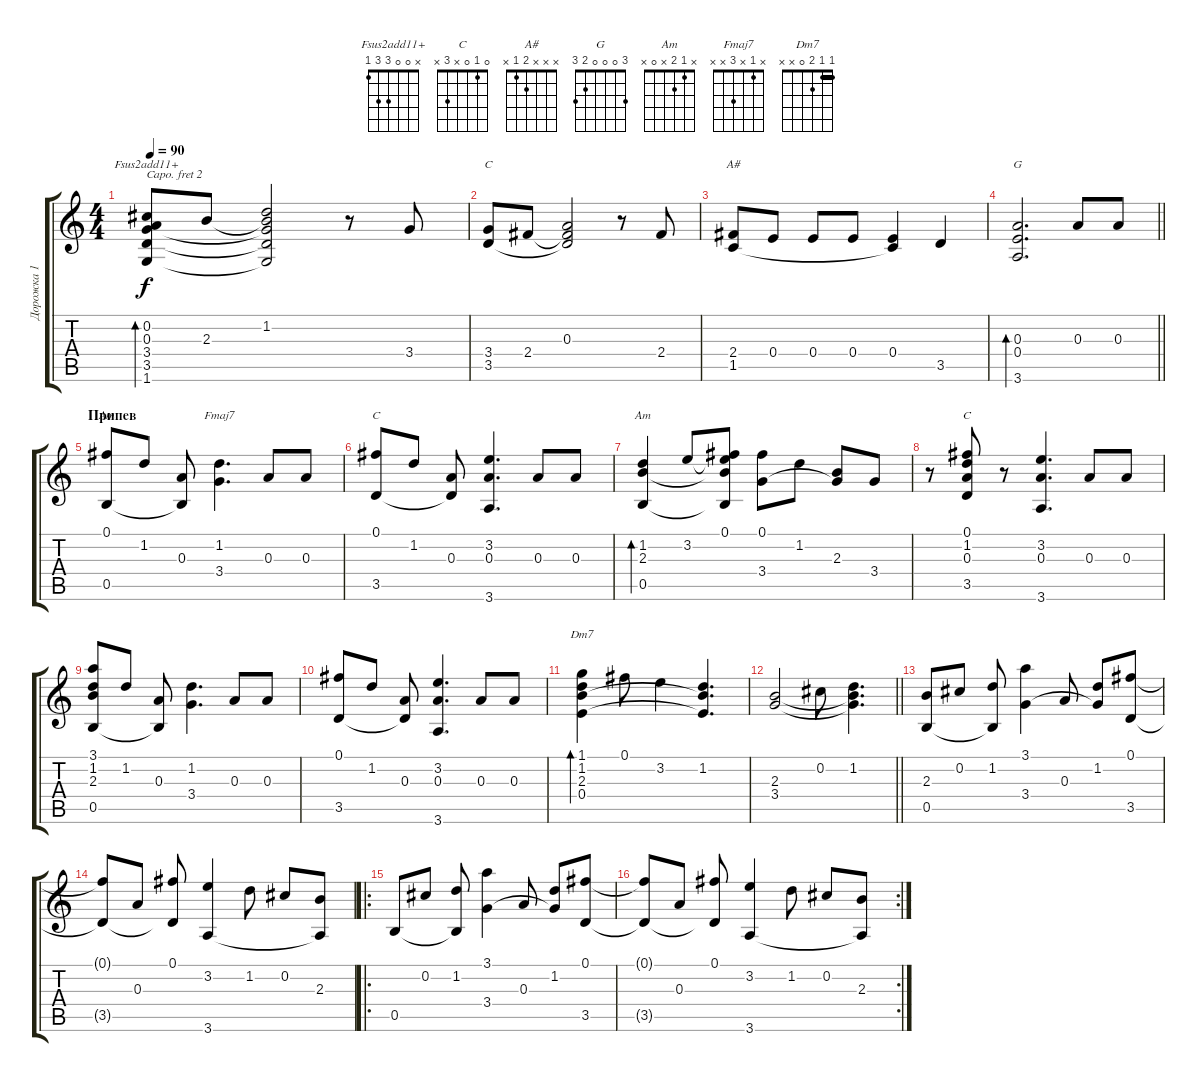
\track ("Дорожка 1" "Дорожка 1") {instrument acousticguitarsteel}
\staff {score tabs}
\capo 2
\tuning (E4 B3 G3 D3 A2 E2) {hide}
\chord ("Fsus2add11+" x 0 0 3 3 1)
\chord ("C" 0 1 0 2 3 x)
\chord ("A#" x x x 2 1 x)
\chord ("G" 3 0 0 0 2 3)
\chord ("Am" 0 1 2 2 0 x)
\chord ("Fmaj7" x 1 x 3 x x)
\chord ("C" 0 x x x 3 x)
\chord ("Am" x 1 2 x 0 x)
\chord ("C" 0 1 0 x 3 x)
\chord ("Dm7" 1 1 2 0 x x) {barre 1}
\ts (4 4)
\tempo 90
\clef g2
\ks c
(0.2 0.3 3.4 3.5 1.6).8{bd 120 ch "Fsus2add11+" dy f} 2.3.8 (1.2 2.3{t} 3.4{t} 3.5{t} 1.6{t}).2 r.8 3.4.8 |
(3.4 3.5).8{ch "C"} 2.4.8 (0.3 2.4{t} 3.5{t}).2 r.8 2.4.8 |
(2.4 1.5).8{ch "A#"} 0.4.8 0.4.8 0.4.8 (0.4 1.5{t}).4 3.5.4 |
\barLineRight lightlight
(0.3 0.4 3.6).2{d bd 120 ch "G"} 0.3.8 0.3.8 |
\section ("" "Припев")
(0.1 0.5).8{ch "Am"} 1.2.8 (0.3 0.5{t}).8 (1.2 3.4).4{d ch "Fmaj7"} 0.3.8 0.3.8 |
(0.1 3.5).8{ch "C"} 1.2.8 (0.3 3.5{t}).8 (3.2 0.3 3.6).4{d} 0.3.8 0.3.8 |
(1.2 2.3 0.5).4{bd 120 ch "Am"} 3.2.8 (0.1 3.2{t} 2.3{t} 0.5{t}).8 (0.1 3.4).8 1.2.8 (2.3 3.4{t}).8 3.4.8 |
r.8 (0.1 1.2 0.3 3.5).8{ch "C"} r.8 (3.2 0.3 3.6).4{d} 0.3.8 0.3.8 |
(3.1 1.2 2.3 0.5).8 1.2.8 (0.3 0.5{t}).8 (1.2 3.4).4{d} 0.3.8 0.3.8 |
(0.1 3.5).8 1.2.8 (0.3 3.5{t}).8 (3.2 0.3 3.6).4{d} 0.3.8 0.3.8 |
(1.1 1.2 2.3 0.4).4{bd 120 ch "Dm7"} 0.1.8 3.2.4 (1.2 2.3{t} 0.4{t}).4{d} |
\barLineRight lightlight
(2.3 3.4).2 0.2.8 (1.2 2.3{t} 3.4{t}).4{d} |
(2.3 0.5).8 0.2.8 (1.2 0.5{t}).8 (3.1 3.4).4 0.3.8 (1.2 3.4{t}).8 (0.1 3.5).8 |
(0.1{t} 3.5{t}).8 0.3.8 (0.1 3.5{t}).8 (3.2 3.6).4 1.2.8 0.2.8 (2.3 3.6{t}).8 |
\ro
0.5.8 0.2.8 (1.2 0.5{t}).8 (3.1 3.4).4 0.3.8 (1.2 3.4{t}).8 (0.1 3.5).8 |
\rc 2
(0.1{t} 3.5{t}).8 0.3.8 (0.1 3.5{t}).8 (3.2 3.6).4 1.2.8 0.2.8 (2.3 3.6{t}).8
